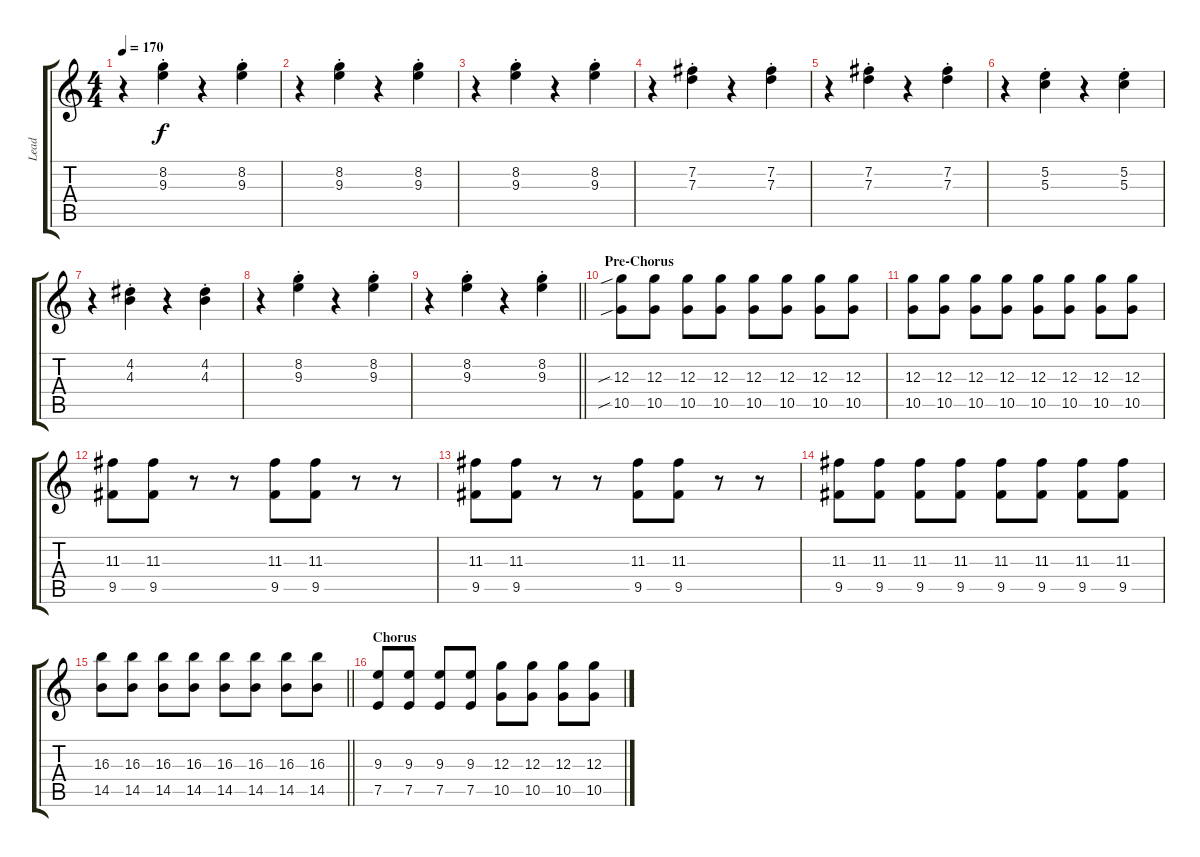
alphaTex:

\track ("Lead" "Lead") {instrument overdrivenguitar}
\staff {score tabs}
\tuning (E4 B3 G3 D3 A2 E2) {hide}
\ts (4 4)
\tempo 170
\clef g2
\ks c
r.4{dy f} (8.2{st} 9.3{st}).4 r.4 (8.2{st} 9.3{st}).4 |
r.4 (8.2{st} 9.3{st}).4 r.4 (8.2{st} 9.3{st}).4 |
r.4 (8.2{st} 9.3{st}).4 r.4 (8.2{st} 9.3{st}).4 |
r.4 (7.2{st} 7.3{st}).4 r.4 (7.2{st} 7.3{st}).4 |
r.4 (7.2{st} 7.3{st}).4 r.4 (7.2{st} 7.3{st}).4 |
r.4 (5.2{st} 5.3{st}).4 r.4 (5.2{st} 5.3{st}).4 |
r.4 (4.2{st} 4.3{st}).4 r.4 (4.2{st} 4.3{st}).4 |
r.4 (8.2{st} 9.3{st}).4 r.4 (8.2{st} 9.3{st}).4 |
\barLineRight lightlight
r.4 (8.2{st} 9.3{st}).4 r.4 (8.2{st} 9.3{st}).4 |
\section ("" "Pre-Chorus")
(12.3{sib} 10.5{sib}).8{instrument overdrivenguitar} (12.3 10.5).8 (12.3 10.5).8 (12.3 10.5).8 (12.3 10.5).8 (12.3 10.5).8 (12.3 10.5).8 (12.3 10.5).8 |
(12.3 10.5).8 (12.3 10.5).8 (12.3 10.5).8 (12.3 10.5).8 (12.3 10.5).8 (12.3 10.5).8 (12.3 10.5).8 (12.3 10.5).8 |
(11.3 9.5).8 (11.3 9.5).8 r.8 r.8 (11.3 9.5).8 (11.3 9.5).8 r.8 r.8 |
(11.3 9.5).8 (11.3 9.5).8 r.8 r.8 (11.3 9.5).8 (11.3 9.5).8 r.8 r.8 |
(11.3 9.5).8 (11.3 9.5).8 (11.3 9.5).8 (11.3 9.5).8 (11.3 9.5).8 (11.3 9.5).8 (11.3 9.5).8 (11.3 9.5).8 |
\barLineRight lightlight
(16.3 14.5).8 (16.3 14.5).8 (16.3 14.5).8 (16.3 14.5).8 (16.3 14.5).8 (16.3 14.5).8 (16.3 14.5).8 (16.3 14.5).8 |
\section ("" "Chorus")
(9.3 7.5).8 (9.3 7.5).8 (9.3 7.5).8 (9.3 7.5).8 (12.3 10.5).8 (12.3 10.5).8 (12.3 10.5).8 (12.3 10.5).8
